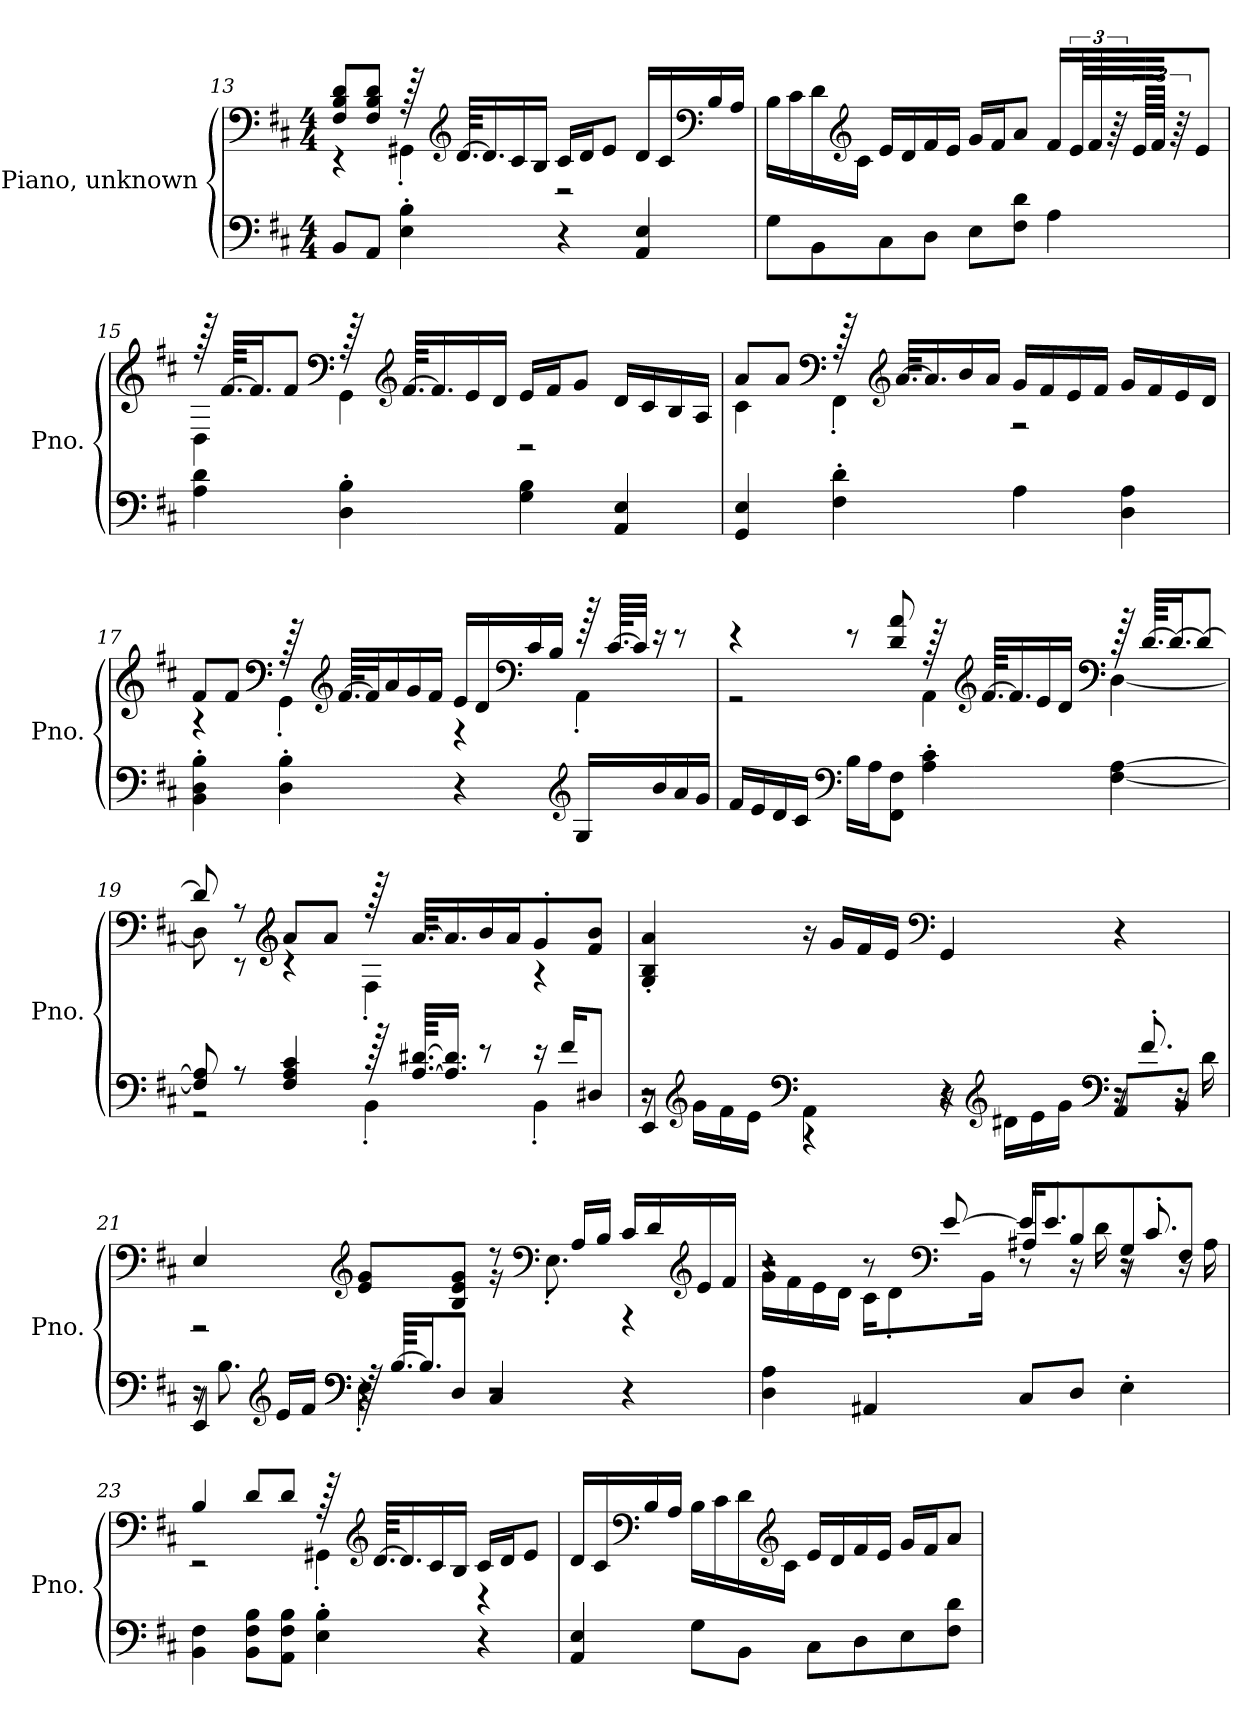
**kern	**kern
*part1	*part1
*staff2	*staff1
*I"Piano, unknown	*
*I'Pno.	*
!!LO:LB:g=z
*clefF4	*clefF4
*k[f#c#]	*k[f#c#]
*M4/4	*M4/4
=13	=13
*	*^
8BB/L	8F#/ 8B/ 8d/L	4r
8AA/J	8F#/ 8B/ 8d/J	.
4E\' 4B\'	128r	4GG#X'\
*	*clefG2	*
.	[64.d/KKLL	.
.	16.d/]	.
.	16c#/	.
.	16B/JJ	.
4r	16c#/LL	2r
.	16d/J	.
.	8e/J	.
4AA/ 4E/	16d/LL	.
.	16c#/	.
*	*clefF4	*
.	16B/	.
.	16A/JJ	.
*	*v	*v
=14	=14
8G\L	16B\LL
.	16c#\
8BB\	16d\
*	*clefG2
.	16c#\JJ
8C#\	16e/LL
.	16d/
8D\J	16f#/
.	16e/JJ
8E\L	16g/LL
.	16f#/J
8F#\ 8d\J	8a/J
4A\	16f#/LL
.	96e/LL
.	96f#/JJJJ
.	96r
.	96e/LLLL
.	96f#/JJJJ
.	96r
.	8e/
!!LO:LB:g=z
=15	=15
*	*^
4A\ 4d\	128r	4D\
.	[64.f#/KKLL	.
.	16.f#/J]	.
.	8f#/J	.
*	*clefF4	*
4D\' 4B\'	128r	4GG\
*	*clefG2	*
.	[64.f#/KKLL	.
.	16.f#/]	.
.	16e/	.
.	16d/JJ	.
4G\ 4B\	16e/LL	2r
.	16f#/J	.
.	8g/J	.
4AA/ 4E/	16d/LL	.
.	16c#/	.
.	16B/	.
.	16A/JJ	.
=16	=16	=16
4GG/ 4E/	8a/L	4c#\
.	8a/J	.
*	*clefF4	*
4F#\' 4d\'	128r	4FF#'\
*	*clefG2	*
.	[64.a/KKLL	.
.	16.a/]	.
.	16b/	.
.	16a/JJ	.
4A\	16g/LL	2r
.	16f#/	.
.	16e/	.
.	16f#/JJ	.
4D\ 4A\	16g/LL	.
.	16f#/	.
.	16e/	.
.	16d/JJ	.
!!LO:LB:g=z	!!
=17	=17	=17
4BB\' 4D\' 4B\'	8f#/L	4r
.	8f#/J	.
*	*clefF4	*
4D\' 4B\'	128r	4GG'\
*	*clefG2	*
.	[64.f#/KLLL	.
.	32f#/J]	.
.	16a/	.
.	16g/	.
.	16f#/JJ	.
4r	16e/LL	4r
.	16d/	.
*	*clefF4	*
.	16c#/	.
.	16B/JJ	.
*clefG2	*	*
16G/LL	128r	4AA'\
.	[64.c#/KLLL	.
.	32c#/JJJ]	.
16b/	16r	.
16a/	8r	.
16g/JJ	.	.
!!LO:LB:g=z	!!
=18	=18	=18
16f#/LL	4r	2r
16e/	.	.
16d/	.	.
16c#/JJ	.	.
*clefF4	*	*
16B\LL	8r	.
16A\J	.	.
8FF#\ 8F#\J	8d/ 8a/	.
4A\' 4c#\'	128r	4AA\
*	*clefG2	*
.	[64.f#/KKLL	.
.	16.f#/]	.
.	16e/	.
.	16d/JJ	.
*	*clefF4	*
[4F#\ [4A\	128r	[4D\
.	[64.d/KKLL	.
.	16.d/J_	.
.	8d/J_	.
=19	=19	=19
*^	*	*
8F#/] 8A/]	2r	8d/]	8D\]
8r	.	8r	8r
*	*	*clefG2	*
4F#/ 4A/ 4c#/	.	8a/L	4r
.	.	8a/J	.
128r	4BB'\	128r	4F#'\
[64.A/ [64.d#X/KKLL	.	[64.a/KKLL	.
16.A/] 16.d#/]JJ	.	16.a/]	.
8r	.	16b/	.
.	.	16a/J	.
16r	4BB'\	8g'/	4r
16f#/KL	.	.	.
8D#X/J	.	8f#/ 8b/J	.
*	*	*v	*v
!!LO:PB:g=z
=20	=20	=20
*	*^	*
2r	16r	4EE/	4G/' 4B/' 4a/'
*clefG2	*	*	*
.	16g\LL	.	.
.	16f#\	.	.
.	16e\JJ	.	.
*clefF4	*	*	*
.	4AA\	4r	16r
.	.	.	16g/LL
.	.	.	16f#/
.	.	.	16e/JJ
*	*	*	*clefF4
4r	16r	4r	4GG/
*clefG2	*	*	*
.	16d#X\LL	.	.
.	16e\	.	.
.	16g\JJ	.	.
*clefF4	*	*	*
16r	8r	8AA/L	4r
8.f#'/	.	.	.
.	16r	8BB/J	.
.	16d#\	.	.
!!LO:LB:g=z
=21	=21	=21	=21
*	*	*	*^
8r	16r	4EE/	4E/	2r
.	8.B\	.	.	.
*clefG2	*	*	*	*
16e/LL	.	.	.	.
16f#/JJ	.	.	.	.
*clefF4	*	*	*clefG2	*
128r	4E'\	4r	8e/ 8g/L	.
[64.B/KKLL	.	.	.	.
16.B/J]	.	.	.	.
8D/J	.	.	8B/ 8e/ 8g/J	.
4C#/	2r	2r	8r	16r
*	*	*	*clefF4	*
.	.	.	.	8.E'\
.	.	.	16A/LL	.
.	.	.	16B/JJ	.
4r	.	.	16c#/LL	4r
.	.	.	16d/	.
*	*	*	*clefG2	*
.	.	.	16e/	.
.	.	.	16f#/JJ	.
*v	*v	*v	*	*
!!LO:LB:g=z
=22	=22	=22
*	*	*^
4D\ 4A\	4r	16g\LL	2r
.	.	16f#\	.
.	.	16e\	.
.	.	16d\JJ	.
4AA#X/	8r	16c#\KL	.
.	.	8d'\	.
*	*clefF4	*	*
.	[8e/	.	.
.	.	16BB\Jk	.
8C#/L	16e/KL]	8r	8A#X/L
.	8.e'/J	.	.
8D/J	.	16r	8B/
.	.	16d\	.
4E'\	16r	8r	8G/
.	8.c#'/	.	.
.	.	16r	8F#/J
.	.	16A#\	.
*	*	*v	*v
=23	=23	=23
4BB\ 4F#\	4B/	2r
8BB\ 8F#\ 8B\L	8d/L	.
8AA\ 8F#\ 8B\J	8d/J	.
4E\' 4B\'	128r	4GG#X'\
*	*clefG2	*
.	[64.d/KKLL	.
.	16.d/]	.
.	16c#/	.
.	16B/JJ	.
4r	16c#/LL	4r
.	16d/J	.
.	8e/J	.
*	*v	*v
!!LO:LB:g=z
=24	=24
4AA/ 4E/	16d/LL
.	16c#/
*	*clefF4
.	16B/
.	16A/JJ
8G\L	16B\LL
.	16c#\
8BB\J	16d\
*	*clefG2
.	16c#\JJ
8C#\L	16e/LL
.	16d/
8D\	16f#/
.	16e/JJ
8E\	16g/LL
.	16f#/J
8F#\ 8d\J	8a/J
=	=
*-	*-
